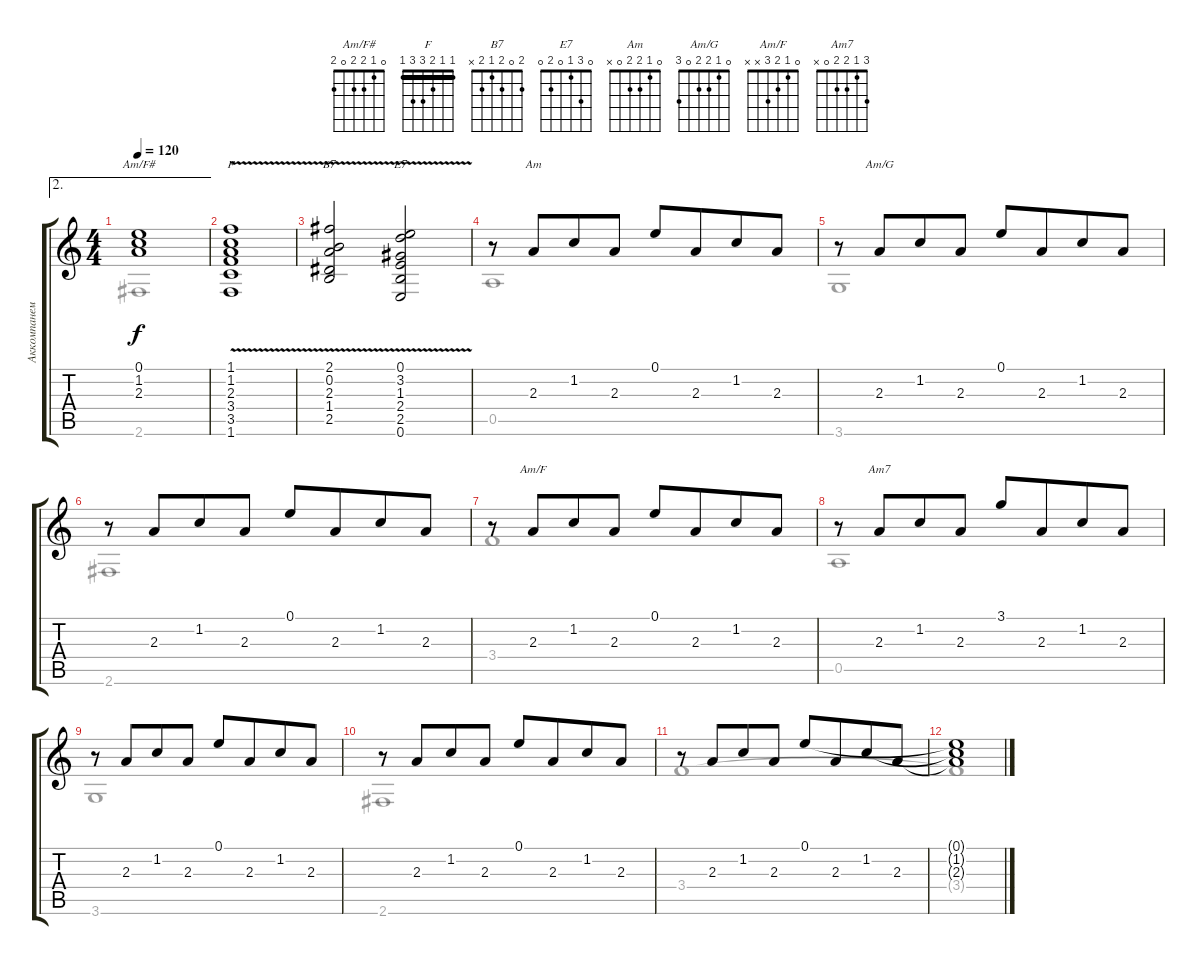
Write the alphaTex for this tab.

\track ("Аккомпанемент" "Аккомпанем") {instrument acousticguitarsteel}
\staff {score tabs}
\tuning (E4 B3 G3 D3 A2 E2) {hide}
\chord ("Am/F#" 0 1 2 2 0 2)
\chord ("F" 1 1 2 3 3 1) {barre 1}
\chord ("B7" 2 0 2 1 2 x)
\chord ("E7" 0 3 1 0 2 0)
\chord ("Am" 0 1 2 2 0 x)
\chord ("Am/G" 0 1 2 2 0 3)
\chord ("Am/F" 0 1 2 3 x x)
\chord ("Am7" 3 1 2 2 0 x)
\voice
\ae 2
\ts (4 4)
\tempo 120
\clef g2
\ks c
(0.1 1.2 2.3).1{ch "Am/F#" dy f} |
(1.1 1.2 2.3 3.4 3.5 1.6{v}).1{ch "F"} |
(2.1 0.2 2.3 1.4 2.5{v}).2{ch "B7"} (0.1 3.2 1.3 2.4 2.5 0.6{v}).2{ch "E7"} |
r.8 2.3.8{ch "Am" beam merge} 1.2.8 2.3.8 0.1.8 2.3.8{beam merge} 1.2.8 2.3.8 |
r.8 2.3.8{ch "Am/G" beam merge} 1.2.8 2.3.8 0.1.8 2.3.8{beam merge} 1.2.8 2.3.8 |
r.8 2.3.8{beam merge} 1.2.8 2.3.8 0.1.8{beam Up} 2.3.8{beam Up beam merge} 1.2.8{beam Up} 2.3.8{beam Up} |
r.8 2.3.8{ch "Am/F" beam merge} 1.2.8 2.3.8 0.1.8{beam Up} 2.3.8{beam Up beam merge} 1.2.8{beam Up} 2.3.8{beam Up} |
r.8 2.3.8{ch "Am7" beam merge} 1.2.8 2.3.8 3.1.8 2.3.8{beam merge} 1.2.8 2.3.8 |
r.8 2.3.8{beam merge} 1.2.8 2.3.8 0.1.8{beam Up} 2.3.8{beam Up beam merge} 1.2.8{beam Up} 2.3.8{beam Up} |
r.8 2.3.8{beam merge} 1.2.8 2.3.8 0.1.8{beam Up} 2.3.8{beam Up beam merge} 1.2.8{beam Up} 2.3.8{beam Up} |
r.8 2.3.8{beam merge} 1.2.8 2.3.8 0.1.8{beam Up} 2.3.8{beam Up beam merge} 1.2.8{beam Up} 2.3.8{beam Up} |
(0.1{t} 1.2{t} 2.3{t}).1
\voice
\clef g2
\ottava regular
\simile none
\ks c
2.6.1{dy f} |
|
|
0.5.1 |
3.6.1 |
2.6.1 |
3.4.1 |
0.5.1 |
3.6.1 |
2.6.1 |
3.4.1 |
3.4{t}.1
